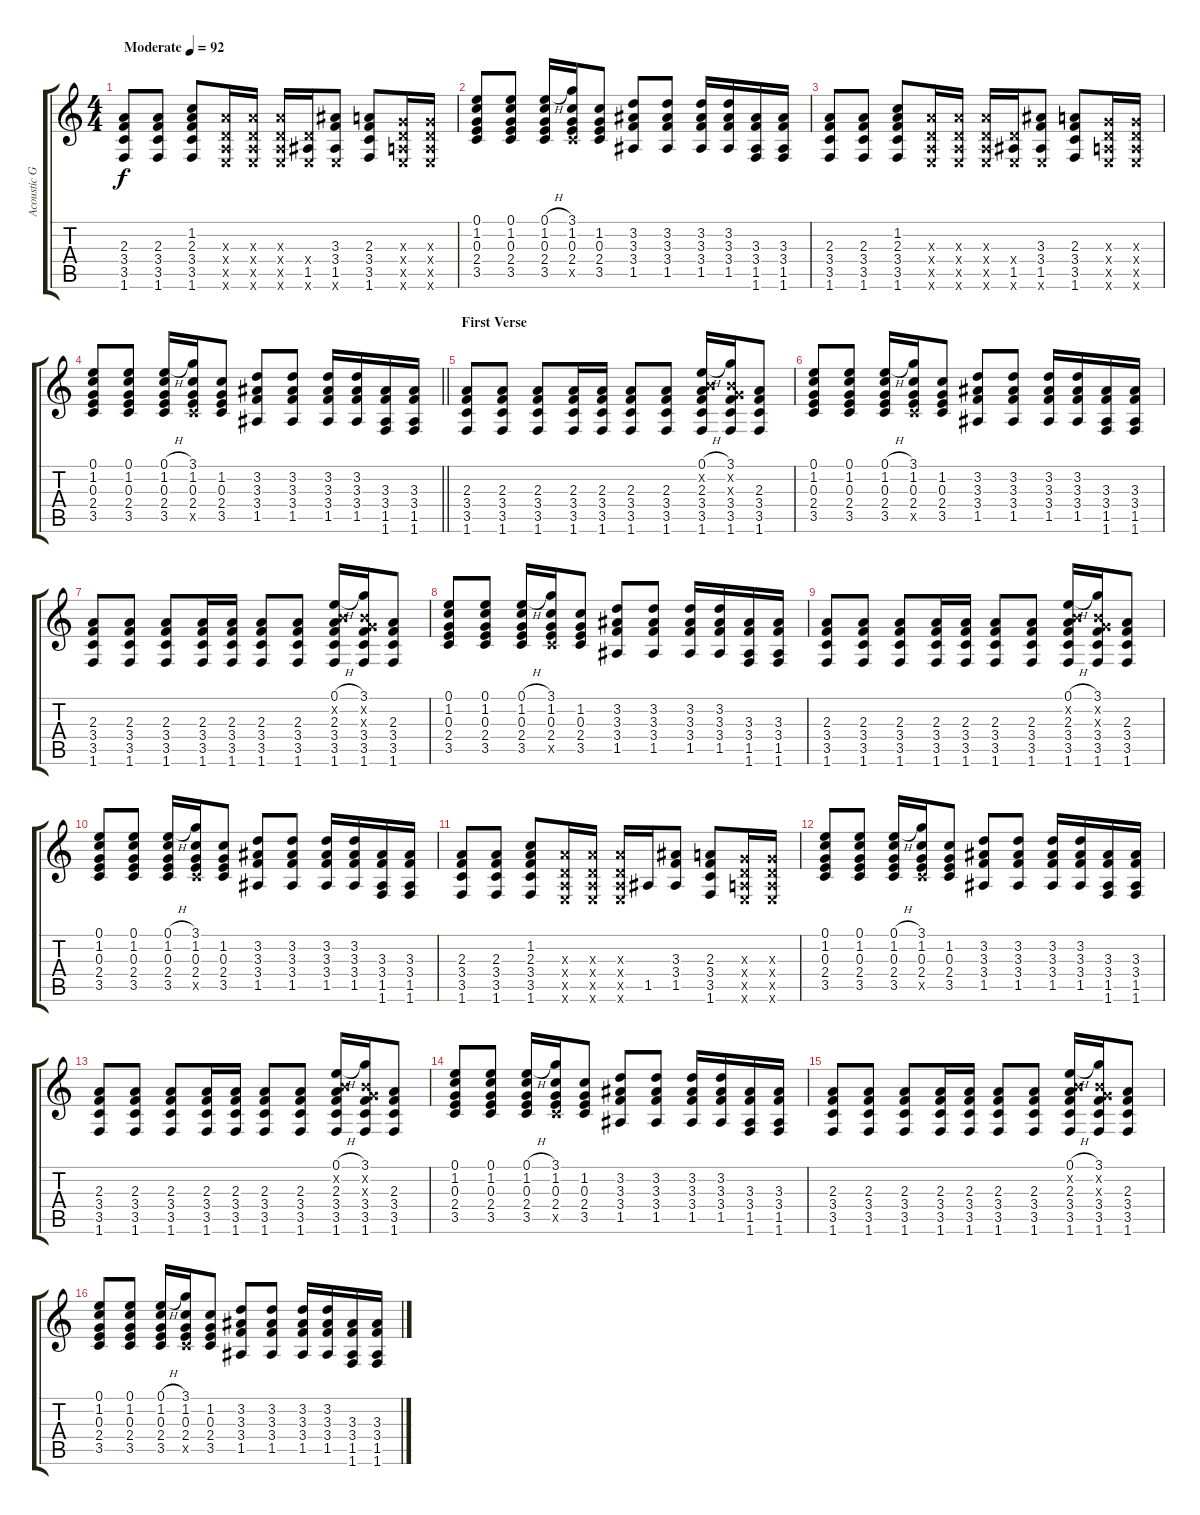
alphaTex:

\track ("Acoustic Guitar" "Acoustic G") {instrument acousticguitarsteel}
\staff {score tabs}
\tuning (E4 B3 G3 D3 A2 E2) {hide}
\ts (4 4)
\tempo (92 "Moderate")
\clef g2
\ks c
(2.3 3.4 3.5 1.6).8{dy f instrument acousticguitarsteel} (2.3 3.4 3.5 1.6).8 (1.2 2.3 3.4 3.5 1.6).8 (2.3{x} 0.4{x} 0.5{x} 0.6{x}).16 (2.3{x} 0.4{x} 0.5{x} 0.6{x}).16 (2.3{x} 0.4{x} 0.5{x} 0.6{x}).16 (0.4{x} 1.5 0.6{x}).16 (3.3 3.4 1.5 0.6{x}).8 (2.3 3.4 3.5 1.6).8 (0.3{x} 0.4{x} 0.5{x} 0.6{x}).16 (0.3{x} 0.4{x} 0.5{x} 0.6{x}).16 |
(0.1 1.2 0.3 2.4 3.5).8 (0.1 1.2 0.3 2.4 3.5).8 (0.1{h} 1.2 0.3 2.4 3.5).16 (3.1 1.2 0.3 2.4 3.5{x}).16 (1.2 0.3 2.4 3.5).8 (3.2 3.3 3.4 1.5).8 (3.2 3.3 3.4 1.5).8 (3.2 3.3 3.4 1.5).16 (3.2 3.3 3.4 1.5).16 (3.3 3.4 1.5 1.6).16 (3.3 3.4 1.5 1.6).16 |
(2.3 3.4 3.5 1.6).8 (2.3 3.4 3.5 1.6).8 (1.2 2.3 3.4 3.5 1.6).8 (2.3{x} 0.4{x} 0.5{x} 0.6{x}).16 (2.3{x} 0.4{x} 0.5{x} 0.6{x}).16 (2.3{x} 0.4{x} 0.5{x} 0.6{x}).16 (0.4{x} 1.5 0.6{x}).16 (3.3 3.4 1.5 0.6{x}).8 (2.3 3.4 3.5 1.6).8 (0.3{x} 0.4{x} 0.5{x} 0.6{x}).16 (0.3{x} 0.4{x} 0.5{x} 0.6{x}).16 |
\barLineRight lightlight
(0.1 1.2 0.3 2.4 3.5).8 (0.1 1.2 0.3 2.4 3.5).8 (0.1{h} 1.2 0.3 2.4 3.5).16 (3.1 1.2 0.3 2.4 3.5{x}).16 (1.2 0.3 2.4 3.5).8 (3.2 3.3 3.4 1.5).8 (3.2 3.3 3.4 1.5).8 (3.2 3.3 3.4 1.5).16 (3.2 3.3 3.4 1.5).16 (3.3 3.4 1.5 1.6).16 (3.3 3.4 1.5 1.6).16 |
\section ("" "First Verse")
(2.3 3.4 3.5 1.6).8 (2.3 3.4 3.5 1.6).8 (2.3 3.4 3.5 1.6).8 (2.3 3.4 3.5 1.6).16 (2.3 3.4 3.5 1.6).16 (2.3 3.4 3.5 1.6).8 (2.3 3.4 3.5 1.6).8 (0.1{h} 0.2{x} 2.3 3.4 3.5 1.6).16 (3.1 0.2{x} 0.3{x} 3.4 3.5 1.6).16 (2.3 3.4 3.5 1.6).8 |
(0.1 1.2 0.3 2.4 3.5).8 (0.1 1.2 0.3 2.4 3.5).8 (0.1{h} 1.2 0.3 2.4 3.5).16 (3.1 1.2 0.3 2.4 3.5{x}).16 (1.2 0.3 2.4 3.5).8 (3.2 3.3 3.4 1.5).8 (3.2 3.3 3.4 1.5).8 (3.2 3.3 3.4 1.5).16 (3.2 3.3 3.4 1.5).16 (3.3 3.4 1.5 1.6).16 (3.3 3.4 1.5 1.6).16 |
(2.3 3.4 3.5 1.6).8 (2.3 3.4 3.5 1.6).8 (2.3 3.4 3.5 1.6).8 (2.3 3.4 3.5 1.6).16 (2.3 3.4 3.5 1.6).16 (2.3 3.4 3.5 1.6).8 (2.3 3.4 3.5 1.6).8 (0.1{h} 0.2{x} 2.3 3.4 3.5 1.6).16 (3.1 0.2{x} 0.3{x} 3.4 3.5 1.6).16 (2.3 3.4 3.5 1.6).8 |
(0.1 1.2 0.3 2.4 3.5).8 (0.1 1.2 0.3 2.4 3.5).8 (0.1{h} 1.2 0.3 2.4 3.5).16 (3.1 1.2 0.3 2.4 3.5{x}).16 (1.2 0.3 2.4 3.5).8 (3.2 3.3 3.4 1.5).8 (3.2 3.3 3.4 1.5).8 (3.2 3.3 3.4 1.5).16 (3.2 3.3 3.4 1.5).16 (3.3 3.4 1.5 1.6).16 (3.3 3.4 1.5 1.6).16 |
(2.3 3.4 3.5 1.6).8 (2.3 3.4 3.5 1.6).8 (2.3 3.4 3.5 1.6).8 (2.3 3.4 3.5 1.6).16 (2.3 3.4 3.5 1.6).16 (2.3 3.4 3.5 1.6).8 (2.3 3.4 3.5 1.6).8 (0.1{h} 0.2{x} 2.3 3.4 3.5 1.6).16 (3.1 0.2{x} 0.3{x} 3.4 3.5 1.6).16 (2.3 3.4 3.5 1.6).8 |
(0.1 1.2 0.3 2.4 3.5).8 (0.1 1.2 0.3 2.4 3.5).8 (0.1{h} 1.2 0.3 2.4 3.5).16 (3.1 1.2 0.3 2.4 3.5{x}).16 (1.2 0.3 2.4 3.5).8 (3.2 3.3 3.4 1.5).8 (3.2 3.3 3.4 1.5).8 (3.2 3.3 3.4 1.5).16 (3.2 3.3 3.4 1.5).16 (3.3 3.4 1.5 1.6).16 (3.3 3.4 1.5 1.6).16 |
(2.3 3.4 3.5 1.6).8 (2.3 3.4 3.5 1.6).8 (1.2 2.3 3.4 3.5 1.6).8 (2.3{x} 0.4{x} 0.5{x} 0.6{x}).16 (2.3{x} 0.4{x} 0.5{x} 0.6{x}).16 (2.3{x} 0.4{x} 0.5{x} 0.6{x}).16 1.5.16 (3.3 3.4 1.5).8 (2.3 3.4 3.5 1.6).8 (0.3{x} 0.4{x} 0.5{x} 0.6{x}).16 (0.3{x} 0.4{x} 0.5{x} 0.6{x}).16 |
(0.1 1.2 0.3 2.4 3.5).8 (0.1 1.2 0.3 2.4 3.5).8 (0.1{h} 1.2 0.3 2.4 3.5).16 (3.1 1.2 0.3 2.4 3.5{x}).16 (1.2 0.3 2.4 3.5).8 (3.2 3.3 3.4 1.5).8 (3.2 3.3 3.4 1.5).8 (3.2 3.3 3.4 1.5).16 (3.2 3.3 3.4 1.5).16 (3.3 3.4 1.5 1.6).16 (3.3 3.4 1.5 1.6).16 |
(2.3 3.4 3.5 1.6).8 (2.3 3.4 3.5 1.6).8 (2.3 3.4 3.5 1.6).8 (2.3 3.4 3.5 1.6).16 (2.3 3.4 3.5 1.6).16 (2.3 3.4 3.5 1.6).8 (2.3 3.4 3.5 1.6).8 (0.1{h} 0.2{x} 2.3 3.4 3.5 1.6).16 (3.1 0.2{x} 0.3{x} 3.4 3.5 1.6).16 (2.3 3.4 3.5 1.6).8 |
(0.1 1.2 0.3 2.4 3.5).8 (0.1 1.2 0.3 2.4 3.5).8 (0.1{h} 1.2 0.3 2.4 3.5).16 (3.1 1.2 0.3 2.4 3.5{x}).16 (1.2 0.3 2.4 3.5).8 (3.2 3.3 3.4 1.5).8 (3.2 3.3 3.4 1.5).8 (3.2 3.3 3.4 1.5).16 (3.2 3.3 3.4 1.5).16 (3.3 3.4 1.5 1.6).16 (3.3 3.4 1.5 1.6).16 |
(2.3 3.4 3.5 1.6).8 (2.3 3.4 3.5 1.6).8 (2.3 3.4 3.5 1.6).8 (2.3 3.4 3.5 1.6).16 (2.3 3.4 3.5 1.6).16 (2.3 3.4 3.5 1.6).8 (2.3 3.4 3.5 1.6).8 (0.1{h} 0.2{x} 2.3 3.4 3.5 1.6).16 (3.1 0.2{x} 0.3{x} 3.4 3.5 1.6).16 (2.3 3.4 3.5 1.6).8 |
(0.1 1.2 0.3 2.4 3.5).8 (0.1 1.2 0.3 2.4 3.5).8 (0.1{h} 1.2 0.3 2.4 3.5).16 (3.1 1.2 0.3 2.4 3.5{x}).16 (1.2 0.3 2.4 3.5).8 (3.2 3.3 3.4 1.5).8 (3.2 3.3 3.4 1.5).8 (3.2 3.3 3.4 1.5).16 (3.2 3.3 3.4 1.5).16 (3.3 3.4 1.5 1.6).16 (3.3 3.4 1.5 1.6).16
